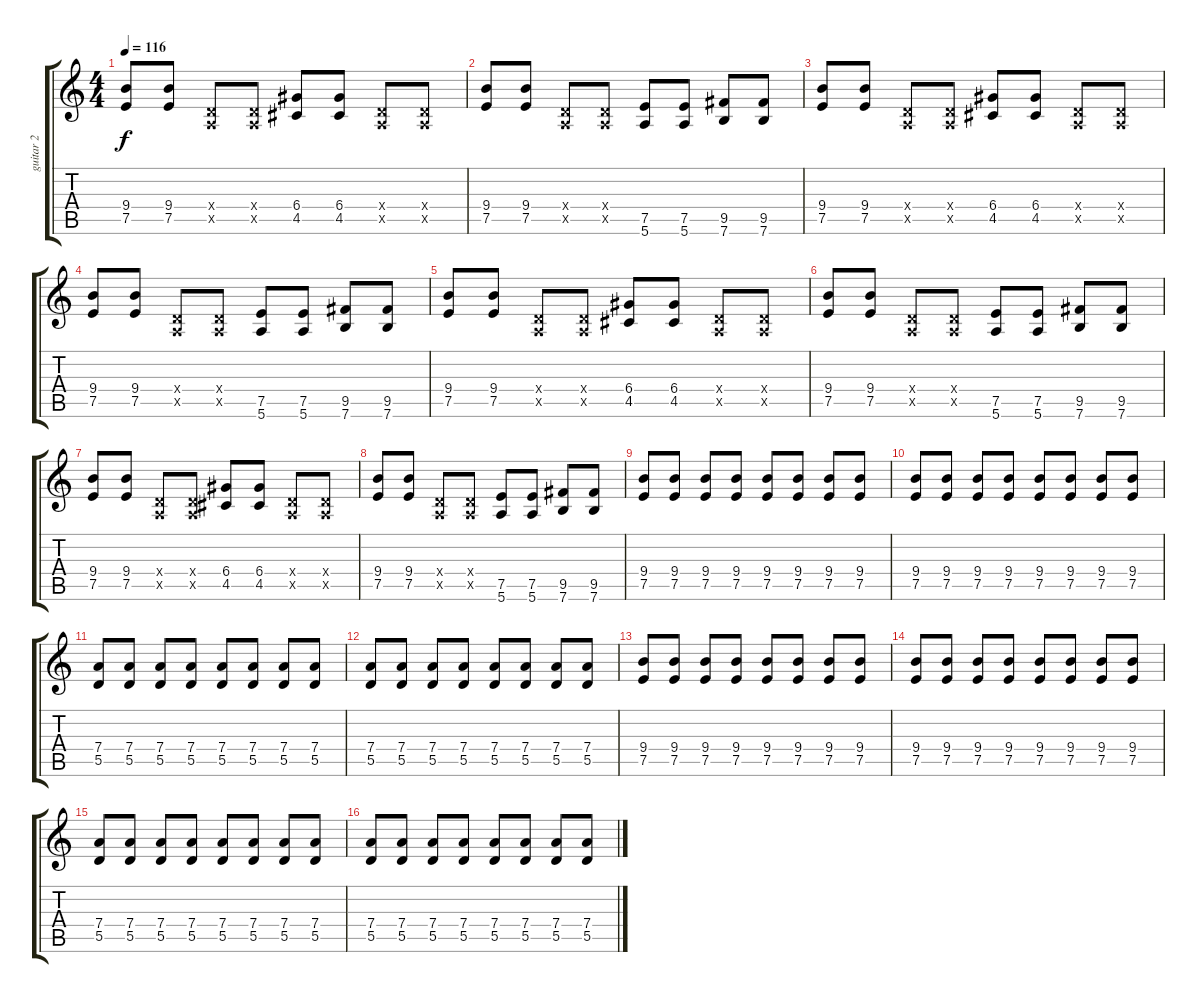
\track ("guitar 2" "guitar 2") {instrument distortionguitar}
\staff {score tabs}
\tuning (E4 B3 G3 D3 A2 E2) {hide}
\ts (4 4)
\tempo 116
\clef g2
\ks c
(9.4 7.5).8{dy f} (9.4 7.5).8 (0.4{x} 0.5{x}).8 (0.4{x} 0.5{x}).8 (6.4 4.5).8 (6.4 4.5).8 (0.4{x} 0.5{x}).8 (0.4{x} 0.5{x}).8 |
(9.4 7.5).8 (9.4 7.5).8 (0.4{x} 0.5{x}).8 (0.4{x} 0.5{x}).8 (7.5 5.6).8 (7.5 5.6).8 (9.5 7.6).8 (9.5 7.6).8 |
(9.4 7.5).8 (9.4 7.5).8 (0.4{x} 0.5{x}).8 (0.4{x} 0.5{x}).8 (6.4 4.5).8 (6.4 4.5).8 (0.4{x} 0.5{x}).8 (0.4{x} 0.5{x}).8 |
(9.4 7.5).8 (9.4 7.5).8 (0.4{x} 0.5{x}).8 (0.4{x} 0.5{x}).8 (7.5 5.6).8 (7.5 5.6).8 (9.5 7.6).8 (9.5 7.6).8 |
(9.4 7.5).8 (9.4 7.5).8 (0.4{x} 0.5{x}).8 (0.4{x} 0.5{x}).8 (6.4 4.5).8 (6.4 4.5).8 (0.4{x} 0.5{x}).8 (0.4{x} 0.5{x}).8 |
(9.4 7.5).8 (9.4 7.5).8 (0.4{x} 0.5{x}).8 (0.4{x} 0.5{x}).8 (7.5 5.6).8 (7.5 5.6).8 (9.5 7.6).8 (9.5 7.6).8 |
(9.4 7.5).8 (9.4 7.5).8 (0.4{x} 0.5{x}).8 (0.4{x} 0.5{x}).8 (6.4 4.5).8 (6.4 4.5).8 (0.4{x} 0.5{x}).8 (0.4{x} 0.5{x}).8 |
(9.4 7.5).8 (9.4 7.5).8 (0.4{x} 0.5{x}).8 (0.4{x} 0.5{x}).8 (7.5 5.6).8 (7.5 5.6).8 (9.5 7.6).8 (9.5 7.6).8 |
(9.4 7.5).8 (9.4 7.5).8 (9.4 7.5).8 (9.4 7.5).8 (9.4 7.5).8 (9.4 7.5).8 (9.4 7.5).8 (9.4 7.5).8 |
(9.4 7.5).8 (9.4 7.5).8 (9.4 7.5).8 (9.4 7.5).8 (9.4 7.5).8 (9.4 7.5).8 (9.4 7.5).8 (9.4 7.5).8 |
(7.4 5.5).8 (7.4 5.5).8 (7.4 5.5).8 (7.4 5.5).8 (7.4 5.5).8 (7.4 5.5).8 (7.4 5.5).8 (7.4 5.5).8 |
(7.4 5.5).8 (7.4 5.5).8 (7.4 5.5).8 (7.4 5.5).8 (7.4 5.5).8 (7.4 5.5).8 (7.4 5.5).8 (7.4 5.5).8 |
(9.4 7.5).8 (9.4 7.5).8 (9.4 7.5).8 (9.4 7.5).8 (9.4 7.5).8 (9.4 7.5).8 (9.4 7.5).8 (9.4 7.5).8 |
(9.4 7.5).8 (9.4 7.5).8 (9.4 7.5).8 (9.4 7.5).8 (9.4 7.5).8 (9.4 7.5).8 (9.4 7.5).8 (9.4 7.5).8 |
(7.4 5.5).8 (7.4 5.5).8 (7.4 5.5).8 (7.4 5.5).8 (7.4 5.5).8 (7.4 5.5).8 (7.4 5.5).8 (7.4 5.5).8 |
(7.4 5.5).8 (7.4 5.5).8 (7.4 5.5).8 (7.4 5.5).8 (7.4 5.5).8 (7.4 5.5).8 (7.4 5.5).8 (7.4 5.5).8
